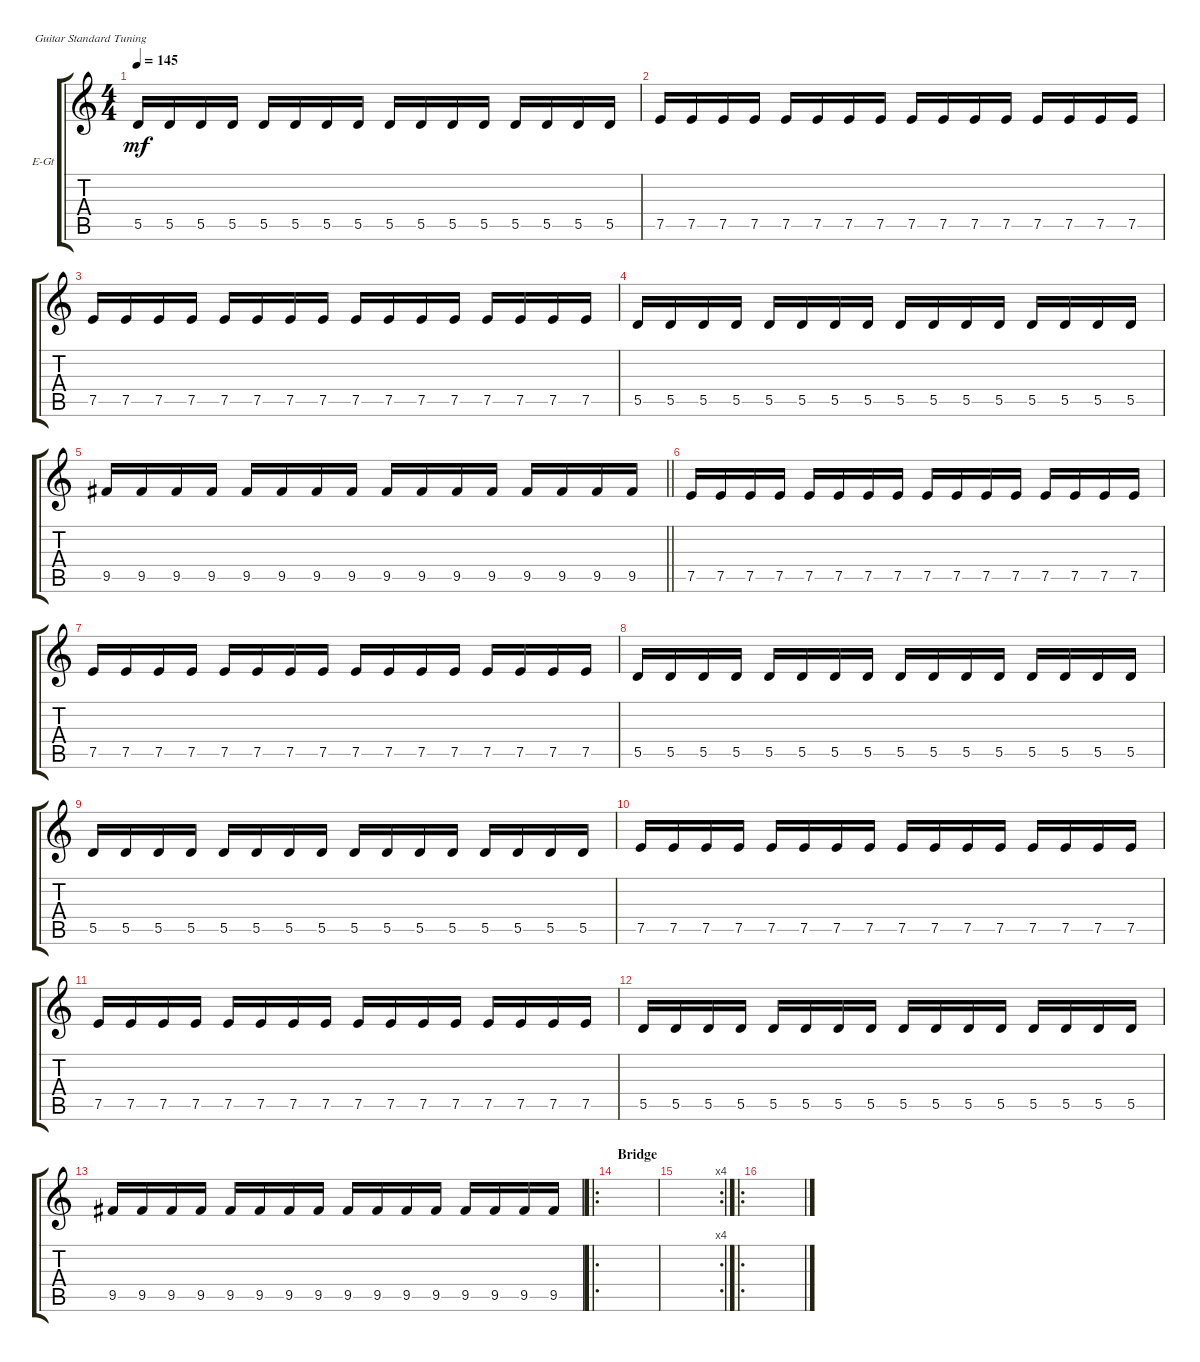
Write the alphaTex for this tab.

\defaultSystemsLayout 4
\bracketExtendMode groupsimilarinstruments
\firstSystemTrackNameOrientation horizontal
\otherSystemsTrackNameOrientation horizontal
\track ("Electric Guitar" "E-Gt") {instrument distortionguitar}
\staff {score tabs}
\tuning (E4 B3 G3 D3 A2 E2)
\ts (4 4)
\tempo 145
\clef g2
\scale
0.333333
\ks c
5.5.16{dy mf} 5.5.16 5.5.16 5.5.16 5.5.16 5.5.16 5.5.16 5.5.16 5.5.16 5.5.16 5.5.16 5.5.16 5.5.16 5.5.16 5.5.16 5.5.16 |
\scale
0.333333 7.5.16 7.5.16 7.5.16 7.5.16 7.5.16 7.5.16 7.5.16 7.5.16 7.5.16 7.5.16 7.5.16 7.5.16 7.5.16 7.5.16 7.5.16 7.5.16 |
\scale
0.333333 7.5.16 7.5.16 7.5.16 7.5.16 7.5.16 7.5.16 7.5.16 7.5.16 7.5.16 7.5.16 7.5.16 7.5.16 7.5.16 7.5.16 7.5.16 7.5.16 |
\scale
0.333333 5.5.16 5.5.16 5.5.16 5.5.16 5.5.16 5.5.16 5.5.16 5.5.16 5.5.16 5.5.16 5.5.16 5.5.16 5.5.16 5.5.16 5.5.16 5.5.16 |
\scale
0.333333
\barLineRight lightlight
9.5.16 9.5.16 9.5.16 9.5.16 9.5.16 9.5.16 9.5.16 9.5.16 9.5.16 9.5.16 9.5.16 9.5.16 9.5.16 9.5.16 9.5.16 9.5.16 |
7.5.16 7.5.16 7.5.16 7.5.16 7.5.16 7.5.16 7.5.16 7.5.16 7.5.16 7.5.16 7.5.16 7.5.16 7.5.16 7.5.16 7.5.16 7.5.16 |
7.5.16 7.5.16 7.5.16 7.5.16 7.5.16 7.5.16 7.5.16 7.5.16 7.5.16 7.5.16 7.5.16 7.5.16 7.5.16 7.5.16 7.5.16 7.5.16 |
5.5.16 5.5.16 5.5.16 5.5.16 5.5.16 5.5.16 5.5.16 5.5.16 5.5.16 5.5.16 5.5.16 5.5.16 5.5.16 5.5.16 5.5.16 5.5.16 |
5.5.16 5.5.16 5.5.16 5.5.16 5.5.16 5.5.16 5.5.16 5.5.16 5.5.16 5.5.16 5.5.16 5.5.16 5.5.16 5.5.16 5.5.16 5.5.16 |
7.5.16 7.5.16 7.5.16 7.5.16 7.5.16 7.5.16 7.5.16 7.5.16 7.5.16 7.5.16 7.5.16 7.5.16 7.5.16 7.5.16 7.5.16 7.5.16 |
7.5.16 7.5.16 7.5.16 7.5.16 7.5.16 7.5.16 7.5.16 7.5.16 7.5.16 7.5.16 7.5.16 7.5.16 7.5.16 7.5.16 7.5.16 7.5.16 |
5.5.16 5.5.16 5.5.16 5.5.16 5.5.16 5.5.16 5.5.16 5.5.16 5.5.16 5.5.16 5.5.16 5.5.16 5.5.16 5.5.16 5.5.16 5.5.16 |
9.5.16 9.5.16 9.5.16 9.5.16 9.5.16 9.5.16 9.5.16 9.5.16 9.5.16 9.5.16 9.5.16 9.5.16 9.5.16 9.5.16 9.5.16 9.5.16 |
\ro
\section ("" "Bridge")
\scale
0.373737 |
\rc 4
\scale
0.32381 |
\ro
\scale
0.352381
